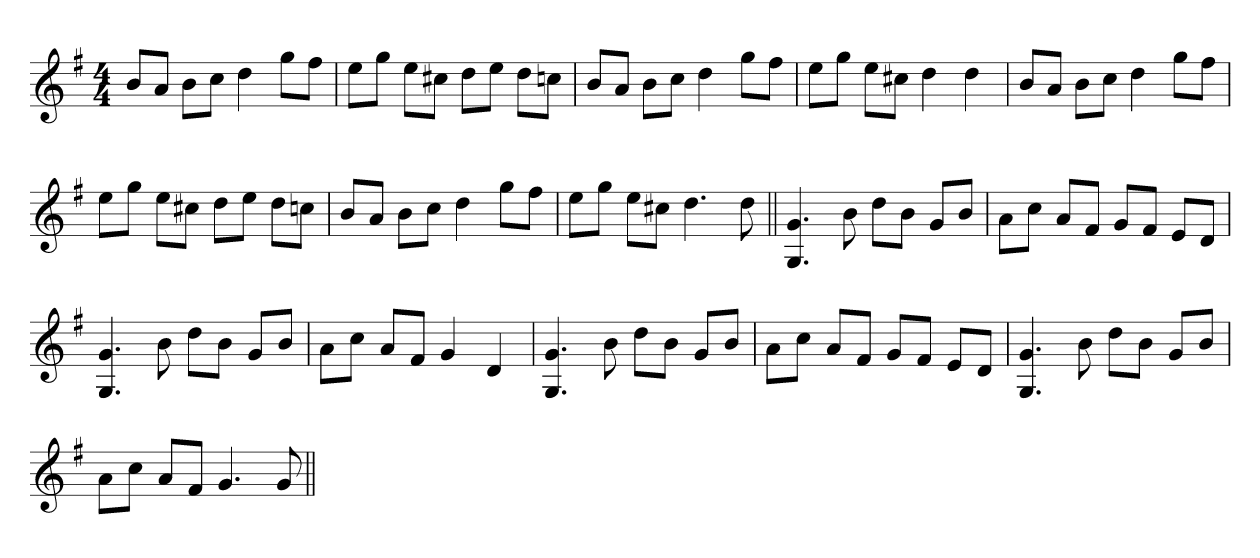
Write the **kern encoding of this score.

**kern
*part1
*staff1
*clefG2
*k[f#]
*G:
*M4/4
=1
8bL
8aJ
8bL
8ccJ
4dd
8ggL
8ff#J
=
8eeL
8ggJ
8eeL
8cc#XJ
8ddL
8eeJ
8ddL
8ccnJ
=
8bL
8aJ
8bL
8ccJ
4dd
8ggL
8ff#J
=
8eeL
8ggJ
8eeL
8cc#XJ
4dd
4dd
=
8bL
8aJ
8bL
8ccJ
4dd
8ggL
8ff#J
=
8eeL
8ggJ
8eeL
8cc#XJ
8ddL
8eeJ
8ddL
8ccnJ
=
8bL
8aJ
8bL
8ccJ
4dd
8ggL
8ff#J
=
8eeL
8ggJ
8eeL
8cc#XJ
4.dd
8dd
=||
4.G 4.g
8b
8ddL
8bJ
8gL
8bJ
=
8aL
8ccJ
8aL
8f#J
8gL
8f#J
8eL
8dJ
=
4.G 4.g
8b
8ddL
8bJ
8gL
8bJ
=
8aL
8ccJ
8aL
8f#J
4g
4d
=
4.G 4.g
8b
8ddL
8bJ
8gL
8bJ
=
8aL
8ccJ
8aL
8f#J
8gL
8f#J
8eL
8dJ
=
4.G 4.g
8b
8ddL
8bJ
8gL
8bJ
=
8aL
8ccJ
8aL
8f#J
4.g
8g
=||
*-
